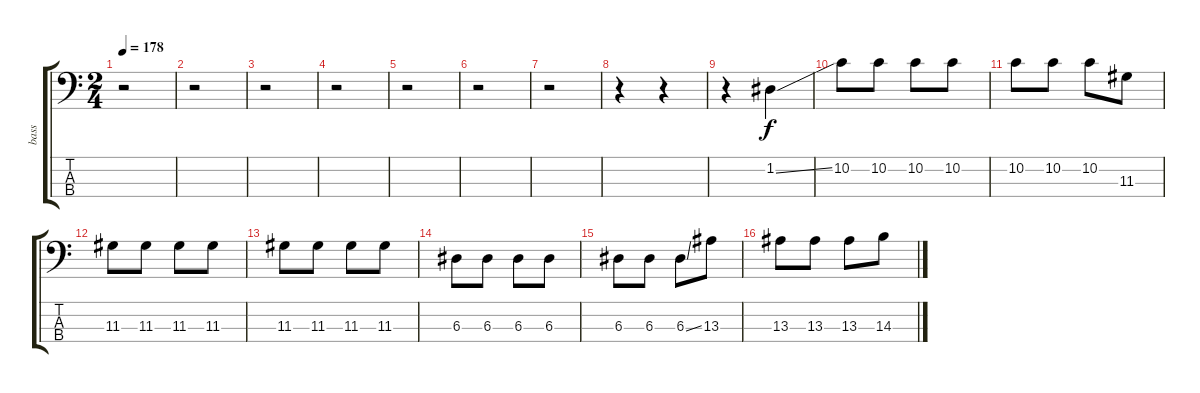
\track ("bass" "bass") {instrument electricbassfinger}
\staff {score tabs}
\tuning (G2 D2 A1 E1) {hide}
\ts (2 4)
\tempo 178
\clef f4
\ks c
r.2{dy f} |
r.2 |
r.2 |
r.2 |
r.2 |
r.2 |
r.2 |
r.4 r.4 |
r.4 1.2{ss}.4 |
10.2.8 10.2.8 10.2.8 10.2.8 |
10.2.8 10.2.8 10.2.8 11.3.8 |
11.3.8 11.3.8 11.3.8 11.3.8 |
11.3.8 11.3.8 11.3.8 11.3.8 |
6.3.8 6.3.8 6.3.8 6.3.8 |
6.3.8 6.3.8 6.3{ss}.8 13.3.8 |
13.3.8 13.3.8 13.3.8 14.3.8
